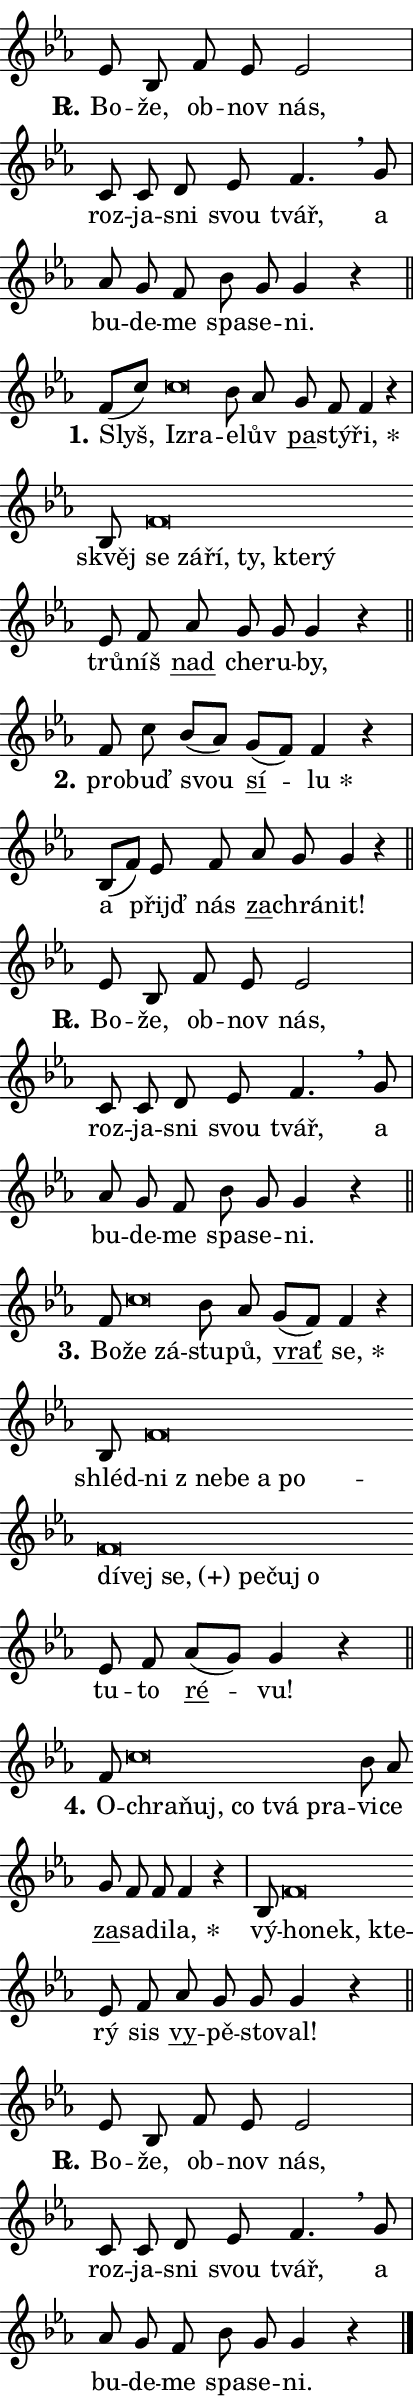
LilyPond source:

\version "2.22.1"
\header { tagline = "" }
\paper {
  indent = 0\cm
  top-margin = 0\cm
  right-margin = 0\cm
  bottom-margin = 0\cm
  left-margin = 0\cm
  paper-width = 7\cm
  page-breaking = #ly:one-page-breaking
  system-system-spacing.basic-distance = #11
  score-system-spacing.basic-distance = #11
  ragged-last = ##f
}


%% Author: Thomas Morley
%% https://lists.gnu.org/archive/html/lilypond-user/2020-05/msg00002.html
#(define (line-position grob)
"Returns position of @var[grob} in current system:
   @code{'start}, if at first time-step
   @code{'end}, if at last time-step
   @code{'middle} otherwise
"
  (let* ((col (ly:item-get-column grob))
         (ln (ly:grob-object col 'left-neighbor))
         (rn (ly:grob-object col 'right-neighbor))
         (col-to-check-left (if (ly:grob? ln) ln col))
         (col-to-check-right (if (ly:grob? rn) rn col))
         (break-dir-left
           (and
             (ly:grob-property col-to-check-left 'non-musical #f)
             (ly:item-break-dir col-to-check-left)))
         (break-dir-right
           (and
             (ly:grob-property col-to-check-right 'non-musical #f)
             (ly:item-break-dir col-to-check-right))))
        (cond ((eqv? 1 break-dir-left) 'start)
              ((eqv? -1 break-dir-right) 'end)
              (else 'middle))))

#(define (tranparent-at-line-position vctor)
  (lambda (grob)
  "Relying on @code{line-position} select the relevant enry from @var{vctor}.
Used to determine transparency,"
    (case (line-position grob)
      ((end) (not (vector-ref vctor 0)))
      ((middle) (not (vector-ref vctor 1)))
      ((start) (not (vector-ref vctor 2))))))

noteHeadBreakVisibility =
#(define-music-function (break-visibility)(vector?)
"Makes @code{NoteHead}s transparent relying on @var{break-visibility}"
#{
  \override NoteHead.transparent =
    #(tranparent-at-line-position break-visibility)
#})

#(define delete-ledgers-for-transparent-note-heads
  (lambda (grob)
    "Reads whether a @code{NoteHead} is transparent.
If so this @code{NoteHead} is removed from @code{'note-heads} from
@var{grob}, which is supposed to be @code{LedgerLineSpanner}.
As a result ledgers are not printed for this @code{NoteHead}"
    (let* ((nhds-array (ly:grob-object grob 'note-heads))
           (nhds-list
             (if (ly:grob-array? nhds-array)
                 (ly:grob-array->list nhds-array)
                 '()))
           ;; Relies on the transparent-property being done before
           ;; Staff.LedgerLineSpanner.after-line-breaking is executed.
           ;; This is fragile ...
           (to-keep
             (remove
               (lambda (nhd)
                 (ly:grob-property nhd 'transparent #f))
               nhds-list)))
      ;; TODO find a better method to iterate over grob-arrays, similiar
      ;; to filter/remove etc for lists
      ;; For now rebuilt from scratch
      (set! (ly:grob-object grob 'note-heads)  '())
      (for-each
        (lambda (nhd)
          (ly:pointer-group-interface::add-grob grob 'note-heads nhd))
        to-keep))))

hideNotes = {
  \noteHeadBreakVisibility #begin-of-line-visible
}
unHideNotes = {
  \noteHeadBreakVisibility #all-visible
}

% work-around for resetting accidentals
% https://lilypond.org/doc/v2.23/Documentation/notation/displaying-rhythms#unmetered-music
cadenzaMeasure = {
  \cadenzaOff
  \partial 1024 s1024
  \cadenzaOn
}

#(define-markup-command (accent layout props text) (markup?)
  "Underline accented syllable"
  (interpret-markup layout props
    #{\markup \override #'(offset . 4.3) \underline { #text }#}))

responsum = \markup \concat {
  "R" \hspace #-1.05 \path #0.1 #'((moveto 0 0.07) (lineto 0.9 0.8)) \hspace #0.05 "."
}

\layout {
    \context {
        \Staff
        \remove "Time_signature_engraver"
        \override LedgerLineSpanner.after-line-breaking = #delete-ledgers-for-transparent-note-heads
    }
    \context {
        \Voice {
            \override NoteHead.output-attributes = #'((class . "notehead"))
            \override Hairpin.height = #0.55
        }
    }
    \context {
        \Lyrics {
            \override StanzaNumber.output-attributes = #'((class . "stanzanumber"))
            \override LyricSpace.minimum-distance = #0.9
            \override LyricText.font-name = #"TeX Gyre Schola"
            \override LyricText.font-size = 1
            \override StanzaNumber.font-name = #"TeX Gyre Schola Bold"
            \override StanzaNumber.font-size = 1
        }
    }
}

% magnetic-lyrics.ily
%
%   written by
%     Jean Abou Samra <jean@abou-samra.fr>
%     Werner Lemberg <wl@gnu.org>
%
%   adapted by
%     Jiri Hon <jiri.hon@gmail.com>
%
% Version 2022-Apr-15

% https://www.mail-archive.com/lilypond-user@gnu.org/msg149350.html

#(define (Left_hyphen_pointer_engraver context)
   "Collect syllable-hyphen-syllable occurrences in lyrics and store
them in properties.  This engraver only looks to the left.  For
example, if the lyrics input is @code{foo -- bar}, it does the
following.

@itemize @bullet
@item
Set the @code{text} property of the @code{LyricHyphen} grob between
@q{foo} and @q{bar} to @code{foo}.

@item
Set the @code{left-hyphen} property of the @code{LyricText} grob with
text @q{foo} to the @code{LyricHyphen} grob between @q{foo} and
@q{bar}.
@end itemize

Use this auxiliary engraver in combination with the
@code{lyric-@/text::@/apply-@/magnetic-@/offset!} hook."
   (let ((hyphen #f)
         (text #f))
     (make-engraver
      (acknowledgers
       ((lyric-syllable-interface engraver grob source-engraver)
        (set! text grob)))
      (end-acknowledgers
       ((lyric-hyphen-interface engraver grob source-engraver)
        ;(when (not (grob::has-interface grob 'lyric-space-interface))
          (set! hyphen grob)));)
      ((stop-translation-timestep engraver)
       (when (and text hyphen)
         (ly:grob-set-object! text 'left-hyphen hyphen))
       (set! text #f)
       (set! hyphen #f)))))

#(define (lyric-text::apply-magnetic-offset! grob)
   "If the space between two syllables is less than the value in
property @code{LyricText@/.details@/.squash-threshold}, move the right
syllable to the left so that it gets concatenated with the left
syllable.

Use this function as a hook for
@code{LyricText@/.after-@/line-@/breaking} if the
@code{Left_@/hyphen_@/pointer_@/engraver} is active."
   (let ((hyphen (ly:grob-object grob 'left-hyphen #f)))
     (when hyphen
       (let ((left-text (ly:spanner-bound hyphen LEFT)))
         (when (grob::has-interface left-text 'lyric-syllable-interface)
           (let* ((common (ly:grob-common-refpoint grob left-text X))
                  (this-x-ext (ly:grob-extent grob common X))
                  (left-x-ext
                   (begin
                     ;; Trigger magnetism for left-text.
                     (ly:grob-property left-text 'after-line-breaking)
                     (ly:grob-extent left-text common X)))
                  ;; `delta` is the gap width between two syllables.
                  (delta (- (interval-start this-x-ext)
                            (interval-end left-x-ext)))
                  (details (ly:grob-property grob 'details))
                  (threshold (assoc-get 'squash-threshold details 0.2)))
             (when (< delta threshold)
               (let* (;; We have to manipulate the input text so that
                      ;; ligatures crossing syllable boundaries are not
                      ;; disabled.  For languages based on the Latin
                      ;; script this is essentially a beautification.
                      ;; However, for non-Western scripts it can be a
                      ;; necessity.
                      (lt (ly:grob-property left-text 'text))
                      (rt (ly:grob-property grob 'text))
                      (is-space (grob::has-interface hyphen 'lyric-space-interface))
                      (space (if is-space " " ""))
                      (space-markup (grob-interpret-markup grob " "))
                      (space-size (interval-length (ly:stencil-extent space-markup X)))
                      (extra-delta (if is-space space-size 0))
                      ;; Append new syllable.
                      (ltrt-space (if (and (string? lt) (string? rt))
                                (string-append lt space rt)
                                (make-concat-markup (list lt space rt))))
                      ;; Right-align `ltrt` to the right side.
                      (ltrt-space-markup (grob-interpret-markup
                               grob
                               (make-translate-markup
                                (cons (interval-length this-x-ext) 0)
                                (make-right-align-markup ltrt-space)))))
                 (begin
                   ;; Don't print `left-text`.
                   (ly:grob-set-property! left-text 'stencil #f)
                   ;; Set text and stencil (which holds all collected
                   ;; syllables so far) and shift it to the left.
                   (ly:grob-set-property! grob 'text ltrt-space)
                   (ly:grob-set-property! grob 'stencil ltrt-space-markup)
                   (ly:grob-translate-axis! grob (- (- delta extra-delta)) X))))))))))


#(define (lyric-hyphen::displace-bounds-first grob)
   ;; Make very sure this callback isn't triggered too early.
   (let ((left (ly:spanner-bound grob LEFT))
         (right (ly:spanner-bound grob RIGHT)))
     (ly:grob-property left 'after-line-breaking)
     (ly:grob-property right 'after-line-breaking)
     (ly:lyric-hyphen::print grob)))

squashThreshold = #0.4

\layout {
  \context {
    \Lyrics
    \consists #Left_hyphen_pointer_engraver
    \override LyricText.after-line-breaking =
      #lyric-text::apply-magnetic-offset!
    \override LyricHyphen.stencil = #lyric-hyphen::displace-bounds-first
    \override LyricText.details.squash-threshold = \squashThreshold
    \override LyricHyphen.minimum-distance = 0
    \override LyricHyphen.minimum-length = \squashThreshold
  }
}

squash = \override LyricText.details.squash-threshold = 9999
unSquash = \override LyricText.details.squash-threshold = \squashThreshold

left = \override LyricText.self-alignment-X = #LEFT
unLeft = \revert LyricText.self-alignment-X

starOffset = #(lambda (grob) 
                (let ((x_offset (ly:self-alignment-interface::aligned-on-x-parent grob)))
                  (if (= x_offset 0) 0 (+ x_offset 1.2))))

star = #(define-music-function (syllable)(string?)
"Append star separator at the end of a syllable"
#{
  \once \override LyricText.X-offset = #starOffset
  \lyricmode { \markup {
    #syllable
    \override #'((font-name . "TeX Gyre Schola Bold")) \hspace #0.2 \lower #0.65 \larger "*"
  } }
#})

starAccent = #(define-music-function (syllable)(string?)
"Append star separator at the end of a syllable and make accent"
#{
  \once \override LyricText.X-offset = #starOffset
  \lyricmode { \markup {
    \accent #syllable
    \override #'((font-name . "TeX Gyre Schola Bold")) \hspace #0.2 \lower #0.65 \larger "*"
  } }
#})

breath = #(define-music-function (syllable)(string?)
"Append breathing indicator at the end of a syllable"
#{
  \lyricmode { \markup { #syllable "+" } }
#})

optionalBreath = #(define-music-function (syllable)(string?)
"Append optional breathing indicator at the end of a syllable"
#{
  \lyricmode { \markup { #syllable "(+)" } }
#})


\score {
    <<
        \new Voice = "melody" { \cadenzaOn \key es \major \relative { es'8 bes f' es es2 \cadenzaMeasure \bar "|" c8 c d es \bar "" f4. \breathe g8 \cadenzaMeasure \bar "|" as g f \bar "" bes g g4 r \cadenzaMeasure \bar "||" \break }
\relative { f'8[( c')] c\breve*1/16 \hideNotes \breve*1/16 \bar "" \unHideNotes bes8 as \bar "" g f f4 r \cadenzaMeasure \bar "|" bes,8 f'\breve*1/16 \hideNotes \breve*1/16 \bar "" \breve*1/16 \bar "" \breve*1/16 \bar "" \breve*1/16 \breve*1/16 \bar "" \unHideNotes es8 f \bar "" as g g g4 r \cadenzaMeasure \bar "||" \break }
\relative { f'8 c'8 bes8[( as)] \bar "" g[( f)] f4 r \cadenzaMeasure \bar "|" bes,8[( f'8)] es8 f \bar "" as g g4 r \cadenzaMeasure \bar "||" \break }
\relative { es'8 bes f' es es2 \cadenzaMeasure \bar "|" c8 c d es \bar "" f4. \breathe g8 \cadenzaMeasure \bar "|" as g f \bar "" bes g g4 r \cadenzaMeasure \bar "||" \break }
\relative { f'8 c'\breve*1/16 \hideNotes \breve*1/16 \bar "" \unHideNotes bes8 as \bar "" g[( f)] f4 r \cadenzaMeasure \bar "|" bes,8 f'\breve*1/16 \hideNotes \breve*1/16 \bar "" \breve*1/16 \bar "" \breve*1/16 \bar "" \breve*1/16 \bar "" \breve*1/16 \bar "" \breve*1/16 \bar "" \breve*1/16 \bar "" \breve*1/16 \bar "" \breve*1/16 \breve*1/16 \bar "" \unHideNotes es8 f \bar "" as[( g)] g4 r \cadenzaMeasure \bar "||" \break }
\relative { f'8 c'\breve*1/16 \hideNotes \breve*1/16 \bar "" \breve*1/16 \bar "" \breve*1/16 \breve*1/16 \bar "" \unHideNotes bes8 as \bar "" g f f f4 r \cadenzaMeasure \bar "|" bes,8 f'\breve*1/16 \hideNotes \breve*1/16 \breve*1/16 \bar "" \unHideNotes es8 f \bar "" as g g g4 r \cadenzaMeasure \bar "||" \break }
\relative { es'8 bes f' es es2 \cadenzaMeasure \bar "|" c8 c d es \bar "" f4. \breathe g8 \cadenzaMeasure \bar "|" as g f \bar "" bes g g4 r \cadenzaMeasure \bar "||" \break } \bar "|." }
        \new Lyrics \lyricsto "melody" { \lyricmode { \set stanza = \responsum
Bo -- že, ob -- nov nás, roz -- ja -- sni svou tvář, a bu -- de -- me spa -- se -- ni.
\set stanza = "1."
Slyš, \left Iz -- \squash ra -- \unLeft \unSquash e -- lův \markup \accent pa -- stý -- \star ři, skvěj \left se \squash zá -- ří, ty, kte -- rý \unLeft \unSquash trů -- níš \markup \accent nad che -- ru -- by,
\set stanza = "2."
pro -- buď svou \markup \accent sí -- \star lu a přijď nás \markup \accent za -- chrá -- nit!
\set stanza = \responsum
Bo -- že, ob -- nov nás, roz -- ja -- sni svou tvář, a bu -- de -- me spa -- se -- ni.
\set stanza = "3."
Bo -- \left že \squash zá -- \unLeft \unSquash stu -- pů, \markup \accent vrať \star se, shléd -- \left ni \squash "z ne" -- be a po -- dí -- vej \optionalBreath se, pe -- čuj o \unLeft \unSquash tu -- to \markup \accent ré -- vu!
\set stanza = "4."
O -- \left chra -- \squash ňuj, co tvá pra -- \unLeft \unSquash vi -- ce \markup \accent za -- sa -- di -- \star la, vý -- \left ho -- \squash nek, kte -- \unLeft \unSquash rý sis \markup \accent vy -- pě -- sto -- val!
\set stanza = \responsum
Bo -- že, ob -- nov nás, roz -- ja -- sni svou tvář, a bu -- de -- me spa -- se -- ni. } }
    >>
    \layout {}
}
